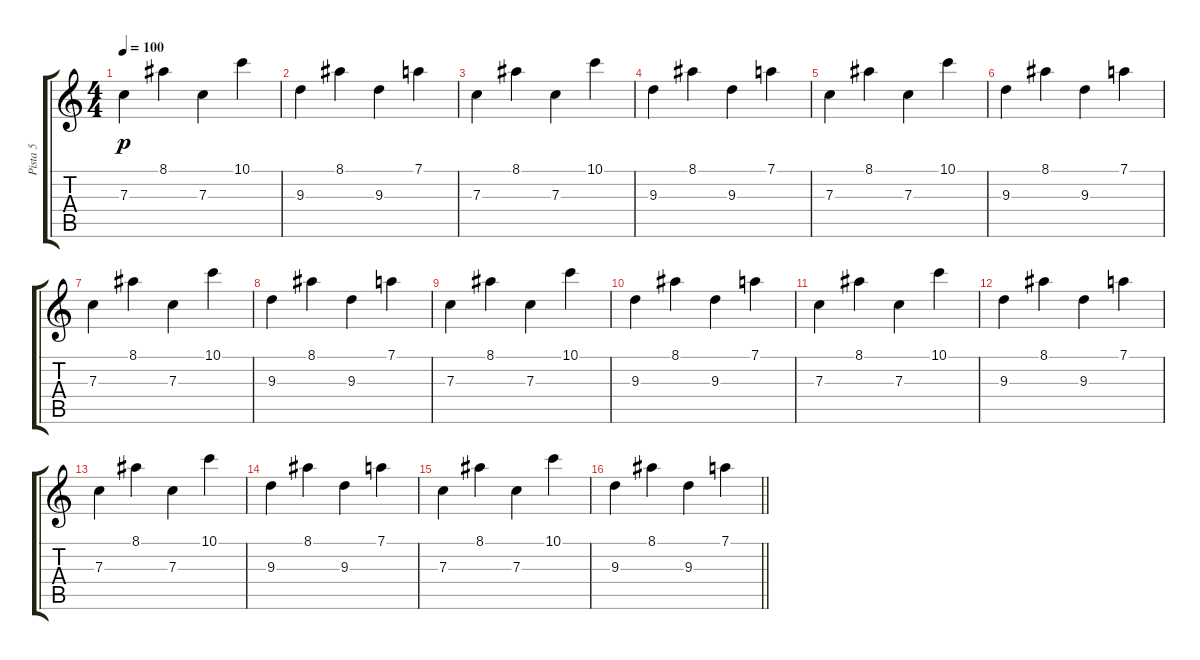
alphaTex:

\track ("Pista 5" "Pista 5") {instrument contrabass}
\staff {score tabs}
\tuning (D4 A3 F3 C3 G2 C2) {hide}
\ts (4 4)
\tempo 100
\clef g2
\ks c
7.3.4{dy p} 8.1.4 7.3.4 10.1.4 |
9.3.4 8.1.4 9.3.4 7.1.4 |
7.3.4 8.1.4 7.3.4 10.1.4 |
9.3.4 8.1.4 9.3.4 7.1.4 |
7.3.4 8.1.4 7.3.4 10.1.4 |
9.3.4 8.1.4 9.3.4 7.1.4 |
7.3.4 8.1.4 7.3.4 10.1.4 |
9.3.4 8.1.4 9.3.4 7.1.4 |
7.3.4 8.1.4 7.3.4 10.1.4 |
9.3.4 8.1.4 9.3.4 7.1.4 |
7.3.4 8.1.4 7.3.4 10.1.4 |
9.3.4 8.1.4 9.3.4 7.1.4 |
7.3.4 8.1.4 7.3.4 10.1.4 |
9.3.4 8.1.4 9.3.4 7.1.4 |
7.3.4 8.1.4 7.3.4 10.1.4 |
\barLineRight lightlight
9.3.4 8.1.4 9.3.4 7.1.4
